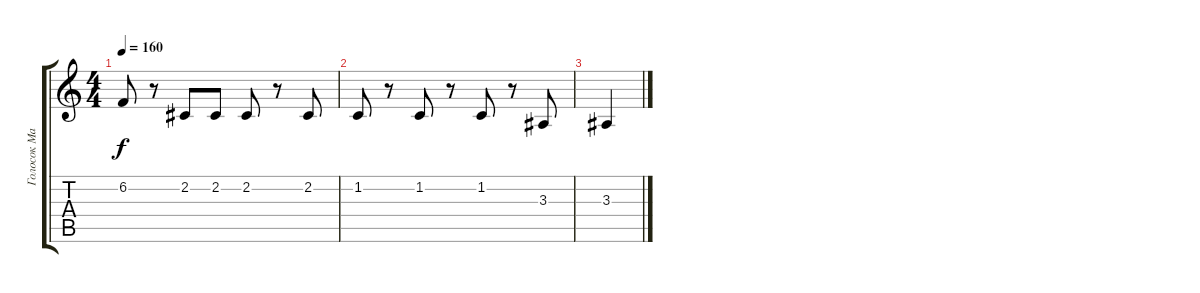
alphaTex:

\track ("Голосок Максимки Типо" "Голосок Ма") {instrument pad3polysynth}
\staff {score tabs}
\tuning (E4 B3 G3 D3 A2 E2) {hide}
\ts (4 4)
\tempo 160
\clef g2
\ks c
6.2.8{dy f} r.8 2.2.8 2.2.8 2.2.8 r.8 2.2.8 |
1.2.8 r.8 1.2.8 r.8 1.2.8 r.8 3.3.8 |
3.3.4
